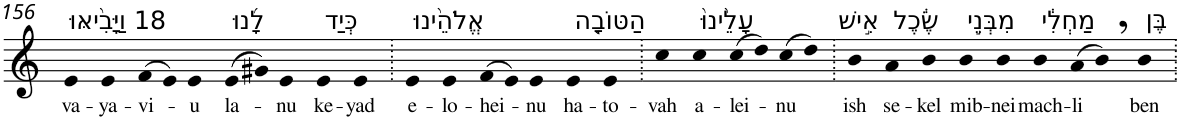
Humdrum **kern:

**kern	**text
*part1	*part1
*staff1	*staff1
*I"Piano	*
*I'Pno	*
!!LO:PB:g=z
*clefG2	*
*k[]	*
=156	=156
!LO:TX:a:t=18 וַיָּבִ֨יאּוּ	!
!	!LO:LY:b
4e	va-
!	!LO:LY:b
4e	-ya-
!	!LO:LY:b
(>8f	-vi-
8e)	.
!	!LO:LY:b
4e	-u
!LO:TX:a:t=לָ֜נוּ	!
!	!LO:LY:b
(>8e	la-
8g#X)	.
!	!LO:LY:b
4e	-nu
!LO:TX:a:t=כְּיַד	!
!	!LO:LY:b
4e	ke-
!	!LO:LY:b
4e	-yad
=157.	=157.
!LO:TX:a:t=אֱלֹהֵ֨ינוּ	!
!	!LO:LY:b
4e	e-
!	!LO:LY:b
4e	-lo-
!	!LO:LY:b
(>8f	-hei-
8e)	.
!	!LO:LY:b
4e	-nu
!LO:TX:a:t=הַטּוֹבָ֤ה	!
!	!LO:LY:b
4e	ha-
!	!LO:LY:b
4e	-to-
=158.	=158.
!	!LO:LY:b
4cc	-vah
!LO:TX:a:t=עָלֵ֙ינוּ֙	!
!	!LO:LY:b
4cc	a-
!	!LO:LY:b
(>8cc	-lei-
8dd)	.
!	!LO:LY:b
(>8cc	-nu
8dd)	.
=159.	=159.
!LO:TX:a:t=אִ֣ישׁ	!
!	!LO:LY:b
4b	ish
!LO:TX:a:t=שֶׂ֔כֶל	!
!	!LO:LY:b
4a	se-
!	!LO:LY:b
4b	-kel
!LO:TX:a:t=מִבְּנֵ֣י	!
!	!LO:LY:b
4b	mib-
!	!LO:LY:b
4b	-nei
!LO:TX:a:t=מַחְלִ֔י	!
!	!LO:LY:b
4b	mach-
!	!LO:LY:b
(>8a	-li
8b,)	.
!LO:TX:a:t=בֶּן	!
!	!LO:LY:b
4b	ben
=.	=.
*-	*-
